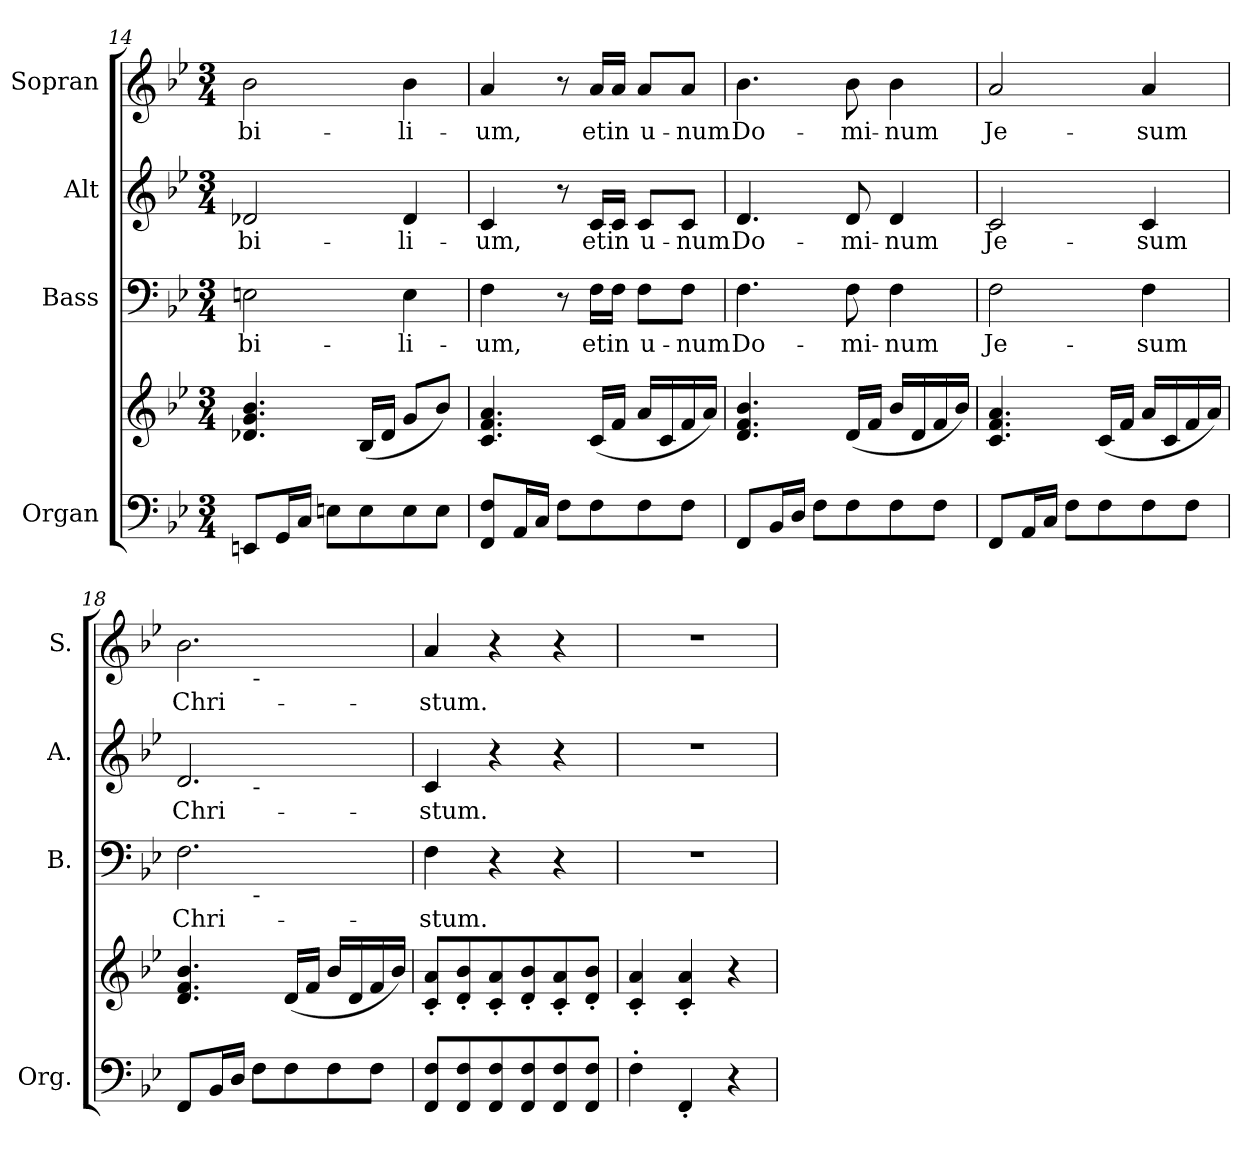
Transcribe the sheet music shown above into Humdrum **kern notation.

**kern	**kern	**kern	**text	**kern	**text	**kern	**text
*part4	*part4	*part3	*part3	*part2	*part2	*part1	*part1
*staff5	*staff4	*staff3	*staff3	*staff2	*staff2	*staff1	*staff1
*I"Organ	*	*I"Bass	*	*I"Alt	*	*I"Sopran	*
*I'Org.	*	*I'B.	*	*I'A.	*	*I'S.	*
*clefF4	*clefG2	*clefF4	*	*clefG2	*	*clefG2	*
*k[b-e-]	*k[b-e-]	*k[b-e-]	*	*k[b-e-]	*	*k[b-e-]	*
*B-:	*B-:	*B-:	*	*B-:	*	*B-:	*
*M3/4	*M3/4	*M3/4	*	*M3/4	*	*M3/4	*
=14	=14	=14	=14	=14	=14	=14	=14
!	!	!	!LO:LY:b:color=#000000	!	!	!	!
!	!	!	!	!	!LO:LY:b:color=#000000	!	!
!	!	!	!	!	!	!	!LO:LY:b:color=#000000
8EEni/L	4.d-Xi/ 4.gi 4.b-i	2Eni\	-bi-	2d-Xi/	-bi-	2b-i\	-bi-
16GGi/L	.	.	.	.	.	.	.
16Ci/JJ	.	.	.	.	.	.	.
8Eni\L	.	.	.	.	.	.	.
8Ei\	(16B-i/LL	.	.	.	.	.	.
.	16d-i/JJ	.	.	.	.	.	.
!	!	!	!LO:LY:b:color=#000000	!	!	!	!
!	!	!	!	!	!LO:LY:b:color=#000000	!	!
!	!	!	!	!	!	!	!LO:LY:b:color=#000000
8Ei\	8gi/L	4Ei\	-li-	4d-i/	-li-	4b-i\	-li-
8Ei\J	8b-i/J)	.	.	.	.	.	.
=15	=15	=15	=15	=15	=15	=15	=15
!	!	!	!LO:LY:b:color=#000000	!	!	!	!
!	!	!	!	!	!LO:LY:b:color=#000000	!	!
!	!	!	!	!	!	!	!LO:LY:b:color=#000000
8FFi/ 8FiL	4.ci/ 4.fi 4.ai	4Fi\	-um,	4ci/	-um,	4ai/	-um,
16AAi/L	.	.	.	.	.	.	.
16Ci/JJ	.	.	.	.	.	.	.
8Fi\L	.	8r	.	8r	.	8r	.
!	!	!	!LO:LY:b:color=#000000	!	!	!	!
!	!	!	!	!	!LO:LY:b:color=#000000	!	!
!	!	!	!	!	!	!	!LO:LY:b:color=#000000
8Fi\	(16ci/LL	16Fi\LL	et	16ci/LL	et	16ai/LL	et
!	!	!	!LO:LY:b:color=#000000	!	!	!	!
!	!	!	!	!	!LO:LY:b:color=#000000	!	!
!	!	!	!	!	!	!	!LO:LY:b:color=#000000
.	16fi/JJ	16Fi\JJ	in	16ci/JJ	in	16ai/JJ	in
!	!	!	!LO:LY:b:color=#000000	!	!	!	!
!	!	!	!	!	!LO:LY:b:color=#000000	!	!
!	!	!	!	!	!	!	!LO:LY:b:color=#000000
8Fi\	16ai/LL	8Fi\L	u-	8ci/L	u-	8ai/L	u-
.	16ci/	.	.	.	.	.	.
!	!	!	!LO:LY:b:color=#000000	!	!	!	!
!	!	!	!	!	!LO:LY:b:color=#000000	!	!
!	!	!	!	!	!	!	!LO:LY:b:color=#000000
8Fi\J	16fi/	8Fi\J	-num	8ci/J	-num	8ai/J	-num
.	16ai/JJ)	.	.	.	.	.	.
!!LO:LB:g=z
=16	=16	=16	=16	=16	=16	=16	=16
!	!	!	!LO:LY:b:color=#000000	!	!	!	!
!	!	!	!	!	!LO:LY:b:color=#000000	!	!
!	!	!	!	!	!	!	!LO:LY:b:color=#000000
8FFi/L	4.di/ 4.fi 4.b-i	4.Fi\	Do-	4.di/	Do-	4.b-i\	Do-
16BB-i/L	.	.	.	.	.	.	.
16Di/JJ	.	.	.	.	.	.	.
8Fi\L	.	.	.	.	.	.	.
!	!	!	!LO:LY:b:color=#000000	!	!	!	!
!	!	!	!	!	!LO:LY:b:color=#000000	!	!
!	!	!	!	!	!	!	!LO:LY:b:color=#000000
8Fi\	(16di/LL	8Fi\	-mi-	8di/	-mi-	8b-i\	-mi-
.	16fi/JJ	.	.	.	.	.	.
!	!	!	!LO:LY:b:color=#000000	!	!	!	!
!	!	!	!	!	!LO:LY:b:color=#000000	!	!
!	!	!	!	!	!	!	!LO:LY:b:color=#000000
8Fi\	16b-i/LL	4Fi\	-num	4di/	-num	4b-i\	-num
.	16di/	.	.	.	.	.	.
8Fi\J	16fi/	.	.	.	.	.	.
.	16b-i/JJ)	.	.	.	.	.	.
=17	=17	=17	=17	=17	=17	=17	=17
!	!	!	!LO:LY:b:color=#000000	!	!	!	!
!	!	!	!	!	!LO:LY:b:color=#000000	!	!
!	!	!	!	!	!	!	!LO:LY:b:color=#000000
8FFi/L	4.ci/ 4.fi 4.ai	2Fi\	Je-	2ci/	Je-	2ai/	Je-
16AAi/L	.	.	.	.	.	.	.
16Ci/JJ	.	.	.	.	.	.	.
8Fi\L	.	.	.	.	.	.	.
8Fi\	(16ci/LL	.	.	.	.	.	.
.	16fi/JJ	.	.	.	.	.	.
!	!	!	!LO:LY:b:color=#000000	!	!	!	!
!	!	!	!	!	!LO:LY:b:color=#000000	!	!
!	!	!	!	!	!	!	!LO:LY:b:color=#000000
8Fi\	16ai/LL	4Fi\	-sum	4ci/	-sum	4ai/	-sum
.	16ci/	.	.	.	.	.	.
8Fi\J	16fi/	.	.	.	.	.	.
.	16ai/JJ)	.	.	.	.	.	.
=18	=18	=18	=18	=18	=18	=18	=18
!	!	!	!LO:LY:b:color=#000000	!	!	!	!
!	!	!	!	!	!LO:LY:b:color=#000000	!	!
!	!	!	!	!	!	!	!LO:LY:b:color=#000000
*	*	*^	*	*^	*	*^	*
8FFi/L	4.di/ 4.fi 4.b-i	2.Fi\	4ryy	Chri-	2.di/	4ryy	Chri-	2.b-i\	4ryy	Chri-
16BB-i/L	.	.	.	.	.	.	.	.	.	.
16Di/JJ	.	.	.	.	.	.	.	.	.	.
!	!	!	!	!	!	!	!	!	!LO:TX:b:t=-	!
!	!	!	!	!	!	!LO:TX:b:t=-	!	!	!	!
!	!	!	!LO:TX:b:t=-	!	!	!	!	!	!	!
8Fi\L	.	.	2ryy	.	.	2ryy	.	.	2ryy	.
8Fi\	(16di/LL	.	.	.	.	.	.	.	.	.
.	16fi/JJ	.	.	.	.	.	.	.	.	.
8Fi\	16b-i/LL	.	.	.	.	.	.	.	.	.
.	16di/	.	.	.	.	.	.	.	.	.
8Fi\J	16fi/	.	.	.	.	.	.	.	.	.
.	16b-i/JJ)	.	.	.	.	.	.	.	.	.
*	*	*v	*v	*	*	*	*	*v	*v	*
*	*	*	*	*v	*v	*	*	*
=19	=19	=19	=19	=19	=19	=19	=19
*	*	*^	*	*^	*	*^	*
!	!	!	!	!LO:LY:b:color=#000000	!	!	!	!	!	!
*	*	*v	*v	*	*	*	*	*v	*v	*
*	*	*	*	*v	*v	*	*	*
*	*	*^	*	*^	*	*^	*
!	!	!	!	!	!	!	!LO:LY:b:color=#000000	!	!	!
*	*	*v	*v	*	*	*	*	*v	*v	*
*	*	*	*	*v	*v	*	*	*
*	*	*^	*	*^	*	*^	*
!	!	!	!	!	!	!	!	!	!	!LO:LY:b:color=#000000
*	*	*v	*v	*	*	*	*	*v	*v	*
*	*	*	*	*v	*v	*	*	*
8FFi/ 8FiL	8ci/' 8ai'L	4Fi\	-stum.	4ci/	-stum.	4ai/	-stum.
8FFi/ 8Fi	8di/' 8b-i'	.	.	.	.	.	.
8FFi/ 8Fi	8ci/' 8ai'	4r	.	4r	.	4r	.
8FFi/ 8Fi	8di/' 8b-i'	.	.	.	.	.	.
8FFi/ 8Fi	8ci/' 8ai'	4r	.	4r	.	4r	.
8FFi/ 8FiJ	8di/' 8b-i'J	.	.	.	.	.	.
=20	=20	=20	=20	=20	=20	=20	=20
!	!	!LO:N:vis=1	!	!LO:N:vis=1	!	!LO:N:vis=1	!
4F'i\	4ci/' 4ai'	2.r	.	2.r	.	2.r	.
4FF'i/	4ci/' 4ai'	.	.	.	.	.	.
4r	4r	.	.	.	.	.	.
=	=	=	=	=	=	=	=
*-	*-	*-	*-	*-	*-	*-	*-
